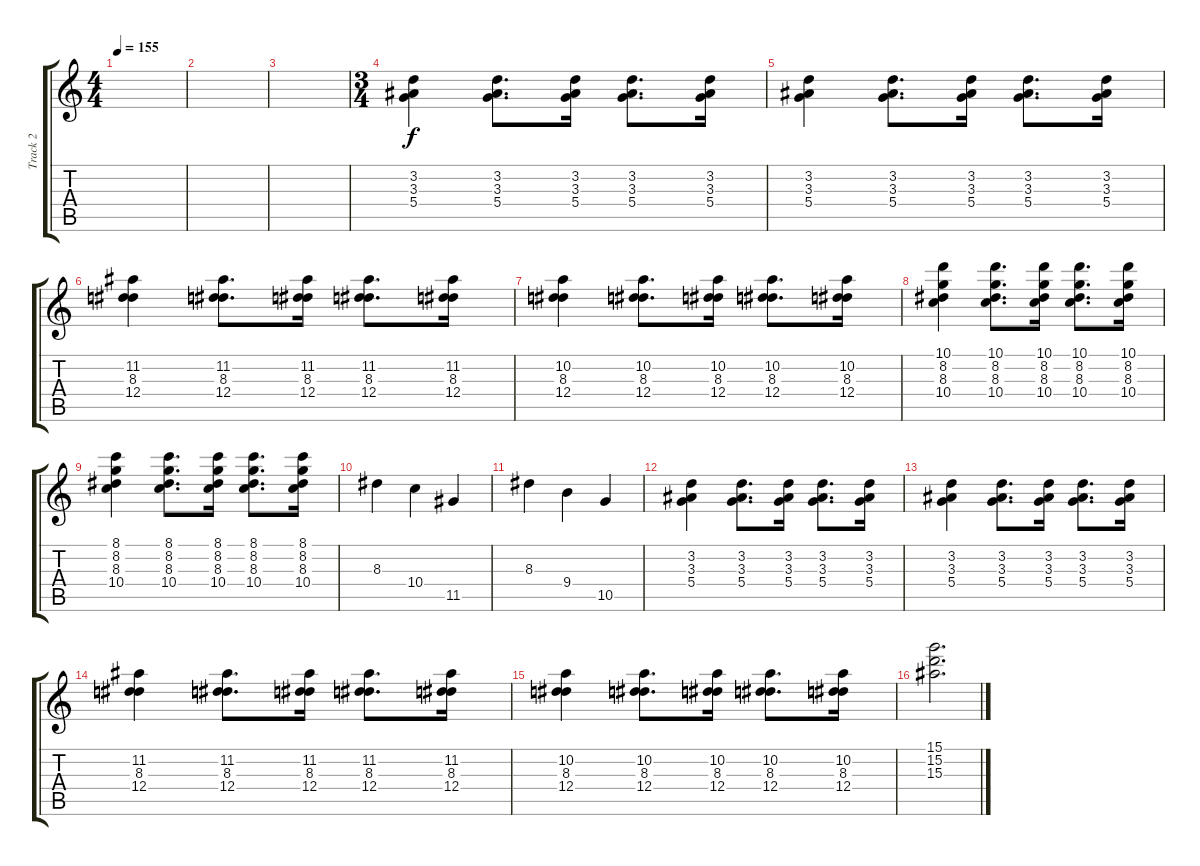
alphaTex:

\track ("Track 2" "Track 2") {instrument electricguitarjazz}
\staff {score tabs}
\tuning (E4 B3 G3 D3 A2 E2) {hide}
\ts (4 4)
\tempo 155
\clef g2
\ks c
|
|
|
\ts (3 4)
(3.2 3.3 5.4).4 (3.2 3.3 5.4).8{d} (3.2 3.3 5.4).16 (3.2 3.3 5.4).8{d} (3.2 3.3 5.4).16 |
(3.2 3.3 5.4).4 (3.2 3.3 5.4).8{d} (3.2 3.3 5.4).16 (3.2 3.3 5.4).8{d} (3.2 3.3 5.4).16 |
(11.2 8.3 12.4).4 (11.2 8.3 12.4).8{d} (11.2 8.3 12.4).16 (11.2 8.3 12.4).8{d} (11.2 8.3 12.4).16 |
(10.2 8.3 12.4).4 (10.2 8.3 12.4).8{d} (10.2 8.3 12.4).16 (10.2 8.3 12.4).8{d} (10.2 8.3 12.4).16 |
(10.1 8.2 8.3 10.4).4 (10.1 8.2 8.3 10.4).8{d} (10.1 8.2 8.3 10.4).16 (10.1 8.2 8.3 10.4).8{d} (10.1 8.2 8.3 10.4).16 |
(8.1 8.2 8.3 10.4).4 (8.1 8.2 8.3 10.4).8{d} (8.1 8.2 8.3 10.4).16 (8.1 8.2 8.3 10.4).8{d} (8.1 8.2 8.3 10.4).16 |
8.3.4 10.4.4 11.5.4 |
8.3.4 9.4.4 10.5.4 |
(3.2 3.3 5.4).4 (3.2 3.3 5.4).8{d} (3.2 3.3 5.4).16 (3.2 3.3 5.4).8{d} (3.2 3.3 5.4).16 |
(3.2 3.3 5.4).4 (3.2 3.3 5.4).8{d} (3.2 3.3 5.4).16 (3.2 3.3 5.4).8{d} (3.2 3.3 5.4).16 |
(11.2 8.3 12.4).4 (11.2 8.3 12.4).8{d} (11.2 8.3 12.4).16 (11.2 8.3 12.4).8{d} (11.2 8.3 12.4).16 |
(10.2 8.3 12.4).4 (10.2 8.3 12.4).8{d} (10.2 8.3 12.4).16 (10.2 8.3 12.4).8{d} (10.2 8.3 12.4).16 |
(15.1 15.2 15.3).2{d}
